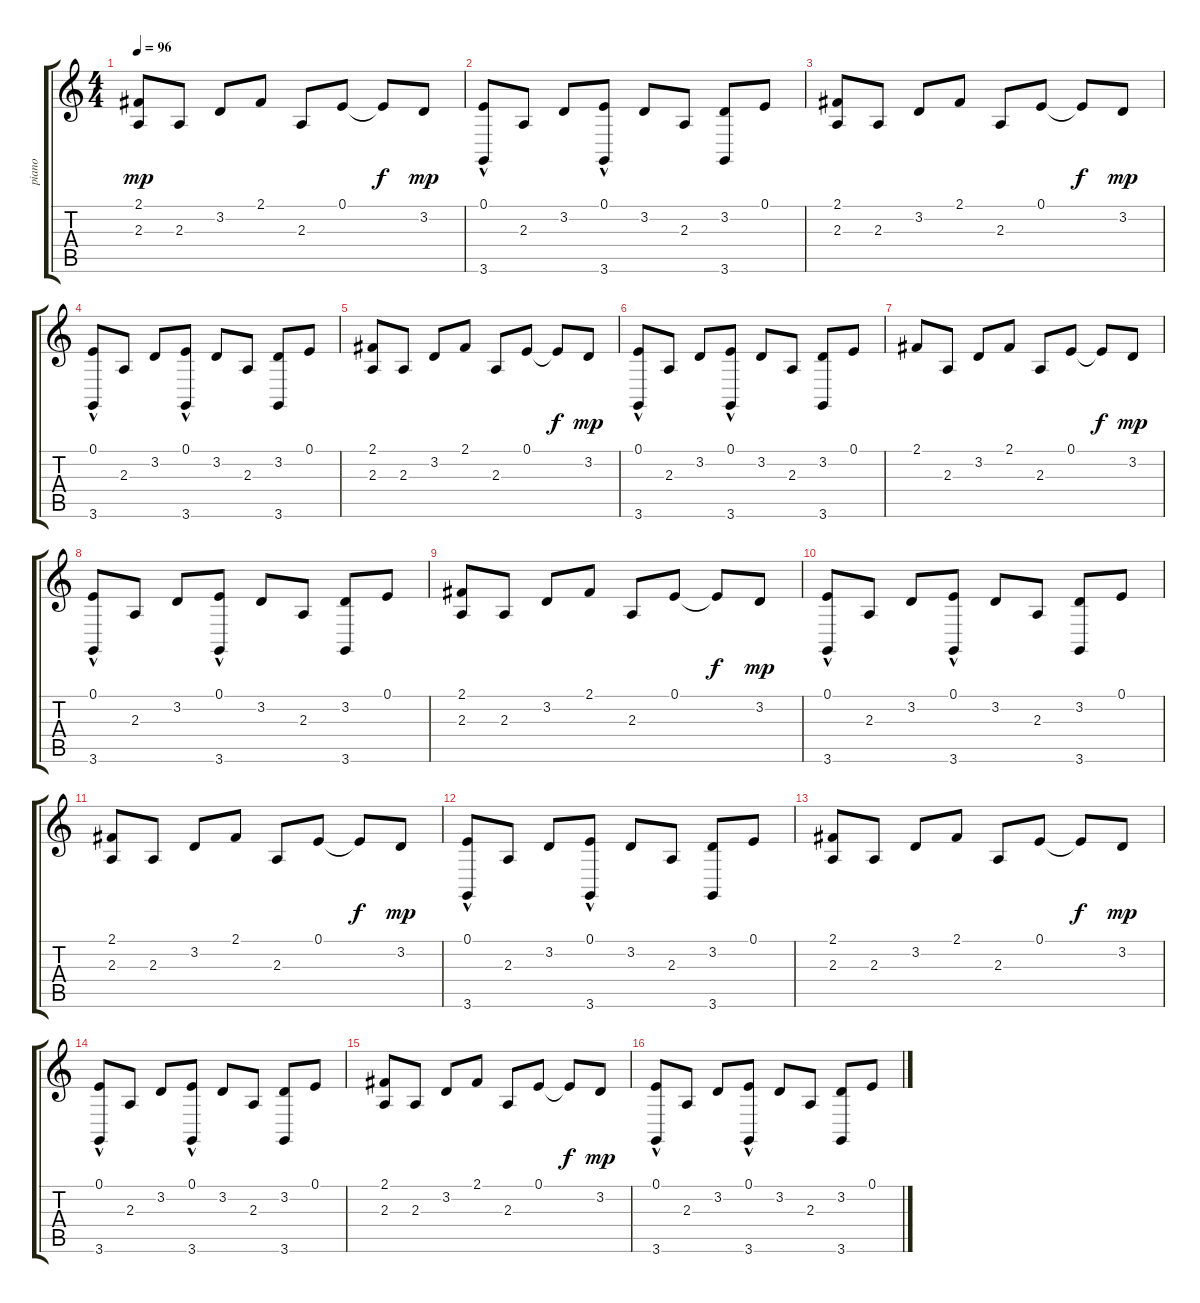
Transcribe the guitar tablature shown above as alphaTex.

\track ("piano" "piano") {instrument acousticgrandpiano}
\staff {score tabs}
\tuning (E4 B3 G3 D3 A2 E2) {hide}
\ts (4 4)
\tempo 96
\clef g2
\ks c
(2.1 2.3).8{dy mp} 2.3.8 3.2.8 2.1.8 2.3.8 0.1.8 0.1{t}.8{dy f} 3.2.8{dy mp} |
(0.1 3.6{hac}).8 2.3.8 3.2.8 (0.1 3.6{hac}).8 3.2.8 2.3.8 (3.2 3.6).8 0.1.8 |
(2.1 2.3).8 2.3.8 3.2.8 2.1.8 2.3.8 0.1.8 0.1{t}.8{dy f} 3.2.8{dy mp} |
(0.1 3.6{hac}).8 2.3.8 3.2.8 (0.1 3.6{hac}).8 3.2.8 2.3.8 (3.2 3.6).8 0.1.8 |
(2.1 2.3).8 2.3.8 3.2.8 2.1.8 2.3.8 0.1.8 0.1{t}.8{dy f} 3.2.8{dy mp} |
(0.1 3.6{hac}).8 2.3.8 3.2.8 (0.1 3.6{hac}).8 3.2.8 2.3.8 (3.2 3.6).8 0.1.8 |
2.1.8 2.3.8 3.2.8 2.1.8 2.3.8 0.1.8 0.1{t}.8{dy f} 3.2.8{dy mp} |
(0.1 3.6{hac}).8 2.3.8 3.2.8 (0.1 3.6{hac}).8 3.2.8 2.3.8 (3.2 3.6).8 0.1.8 |
(2.1 2.3).8 2.3.8 3.2.8 2.1.8 2.3.8 0.1.8 0.1{t}.8{dy f} 3.2.8{dy mp} |
(0.1 3.6{hac}).8 2.3.8 3.2.8 (0.1 3.6{hac}).8 3.2.8 2.3.8 (3.2 3.6).8 0.1.8 |
(2.1 2.3).8 2.3.8 3.2.8 2.1.8 2.3.8 0.1.8 0.1{t}.8{dy f} 3.2.8{dy mp} |
(0.1 3.6{hac}).8 2.3.8 3.2.8 (0.1 3.6{hac}).8 3.2.8 2.3.8 (3.2 3.6).8 0.1.8 |
(2.1 2.3).8 2.3.8 3.2.8 2.1.8 2.3.8 0.1.8 0.1{t}.8{dy f} 3.2.8{dy mp} |
(0.1 3.6{hac}).8 2.3.8 3.2.8 (0.1 3.6{hac}).8 3.2.8 2.3.8 (3.2 3.6).8 0.1.8 |
(2.1 2.3).8 2.3.8 3.2.8 2.1.8 2.3.8 0.1.8 0.1{t}.8{dy f} 3.2.8{dy mp} |
(0.1 3.6{hac}).8 2.3.8 3.2.8 (0.1 3.6{hac}).8 3.2.8 2.3.8 (3.2 3.6).8 0.1.8
